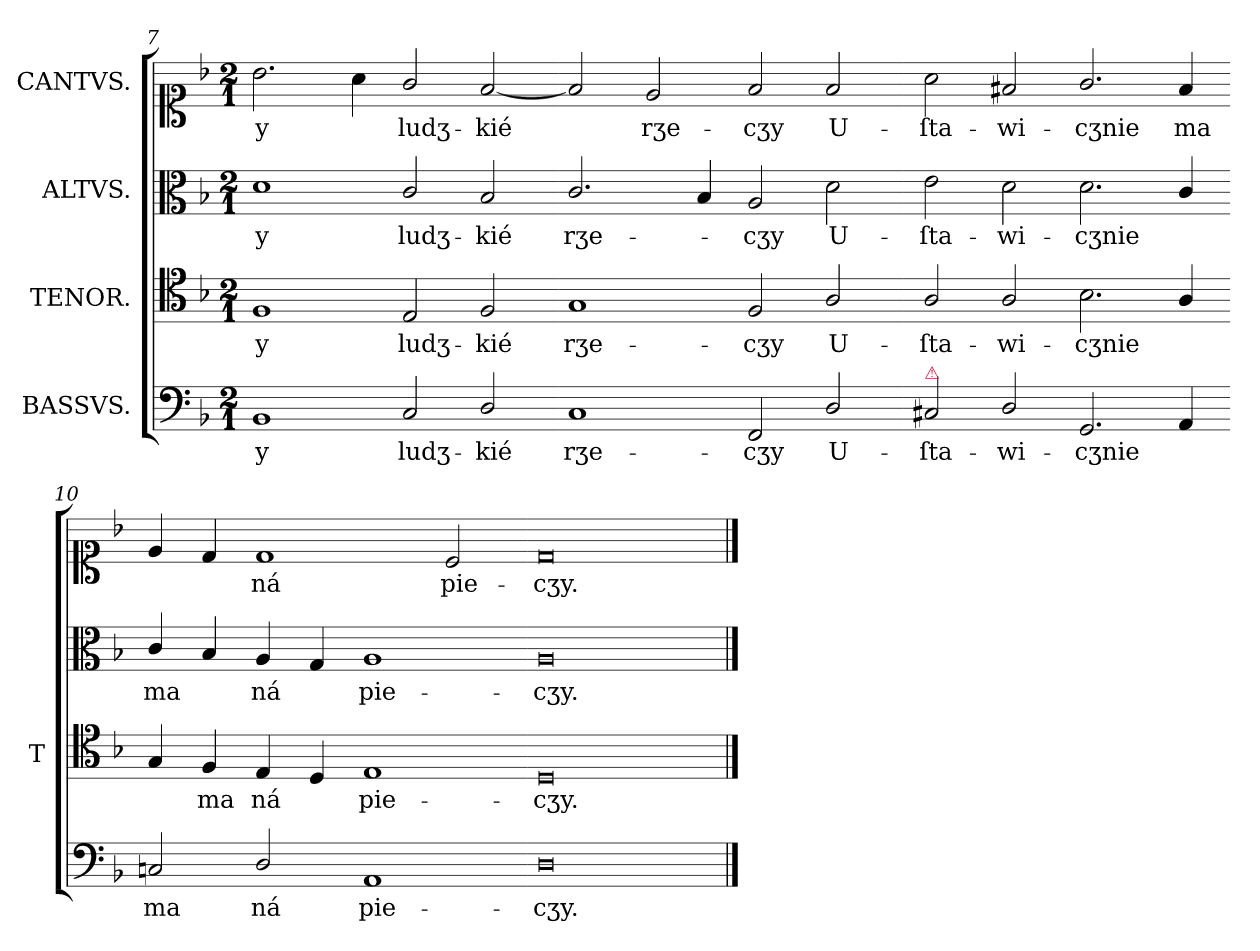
**kern	**text	**kern	**text	**kern	**text	**kern	**text
*part4	*part4	*part3	*part3	*part2	*part2	*part1	*part1
*staff4	*staff4	*staff3	*staff3	*staff2	*staff2	*staff1	*staff1
*I"BASSVS.	*	*I"TENOR.	*	*I"ALTVS.	*	*I"CANTVS.	*
*	*	*I'T	*	*	*	*	*
*clefF4	*	*clefC4	*	*clefC3	*	*clefC1	*
*k[b-]	*	*k[b-]	*	*k[b-]	*	*k[b-]	*
*M2/1	*	*M2/1	*	*M2/1	*	*M2/1	*
=7	=7	=7	=7	=7	=7	=7	=7
1BB-/	y	1F/	y	1d\	y	2.b-\	y
.	.	.	.	.	.	4a\	.
2C/	ludʒ-	2E/	ludʒ-	2c/	ludʒ-	2g/	ludʒ-
2D/	-kié	2F/	-kié	2B-/	-kié	[2f/	-kié
=8-	=8-	=8-	=8-	=8-	=8-	=8-	=8-
1C/	rʒe-	1G/	rʒe-	2.c/	rʒe-	2f/]	.
.	.	.	.	.	.	2e/	rʒe-
.	.	.	.	4B-/	.	.	.
2FF/	-cʒy	2F/	-cʒy	2A/	-cʒy	2f/	-cʒy
2D/	U-	2A/	U-	2d\	U-	2f/	U-
=9-	=9-	=9-	=9-	=9-	=9-	=9-	=9-
!LO:TX:a:color=crimson:t=⚠	!	!	!	!	!	!	!
2C#X/	-ſta-	2A/	-ſta-	2e\	-ſta-	2a\	-ſta-
2D/	-wi-	2A/	-wi-	2d\	-wi-	2f#X/	-wi-
2.GG/	-cʒnie	2.B-\	-cʒnie	2.d\	-cʒnie	2.g/	-cʒnie
4AA/	.	4A/	.	4c/	.	4f#/	ma
=10-	=10-	=10-	=10-	=10-	=10-	=10-	=10-
2Cn/	ma	4G/	.	4c/	ma	4e/	.
.	.	4F/	ma	4B-/	.	4d/	.
2D/	ná	4E/	ná	4A/	ná	1d/	ná
.	.	4D/	.	4G/	.	.	.
1AA/	pie-	1E/	pie-	1A/	pie-	.	.
.	.	.	.	.	.	2c/	pie-
=11-	=11-	=11-	=11-	=11-	=11-	=11-	=11-
0D\	-cʒy.	0D/	-cʒy.	0A/	-cʒy.	0d/	-cʒy.
==	==	==	==	==	==	==	==
*-	*-	*-	*-	*-	*-	*-	*-
